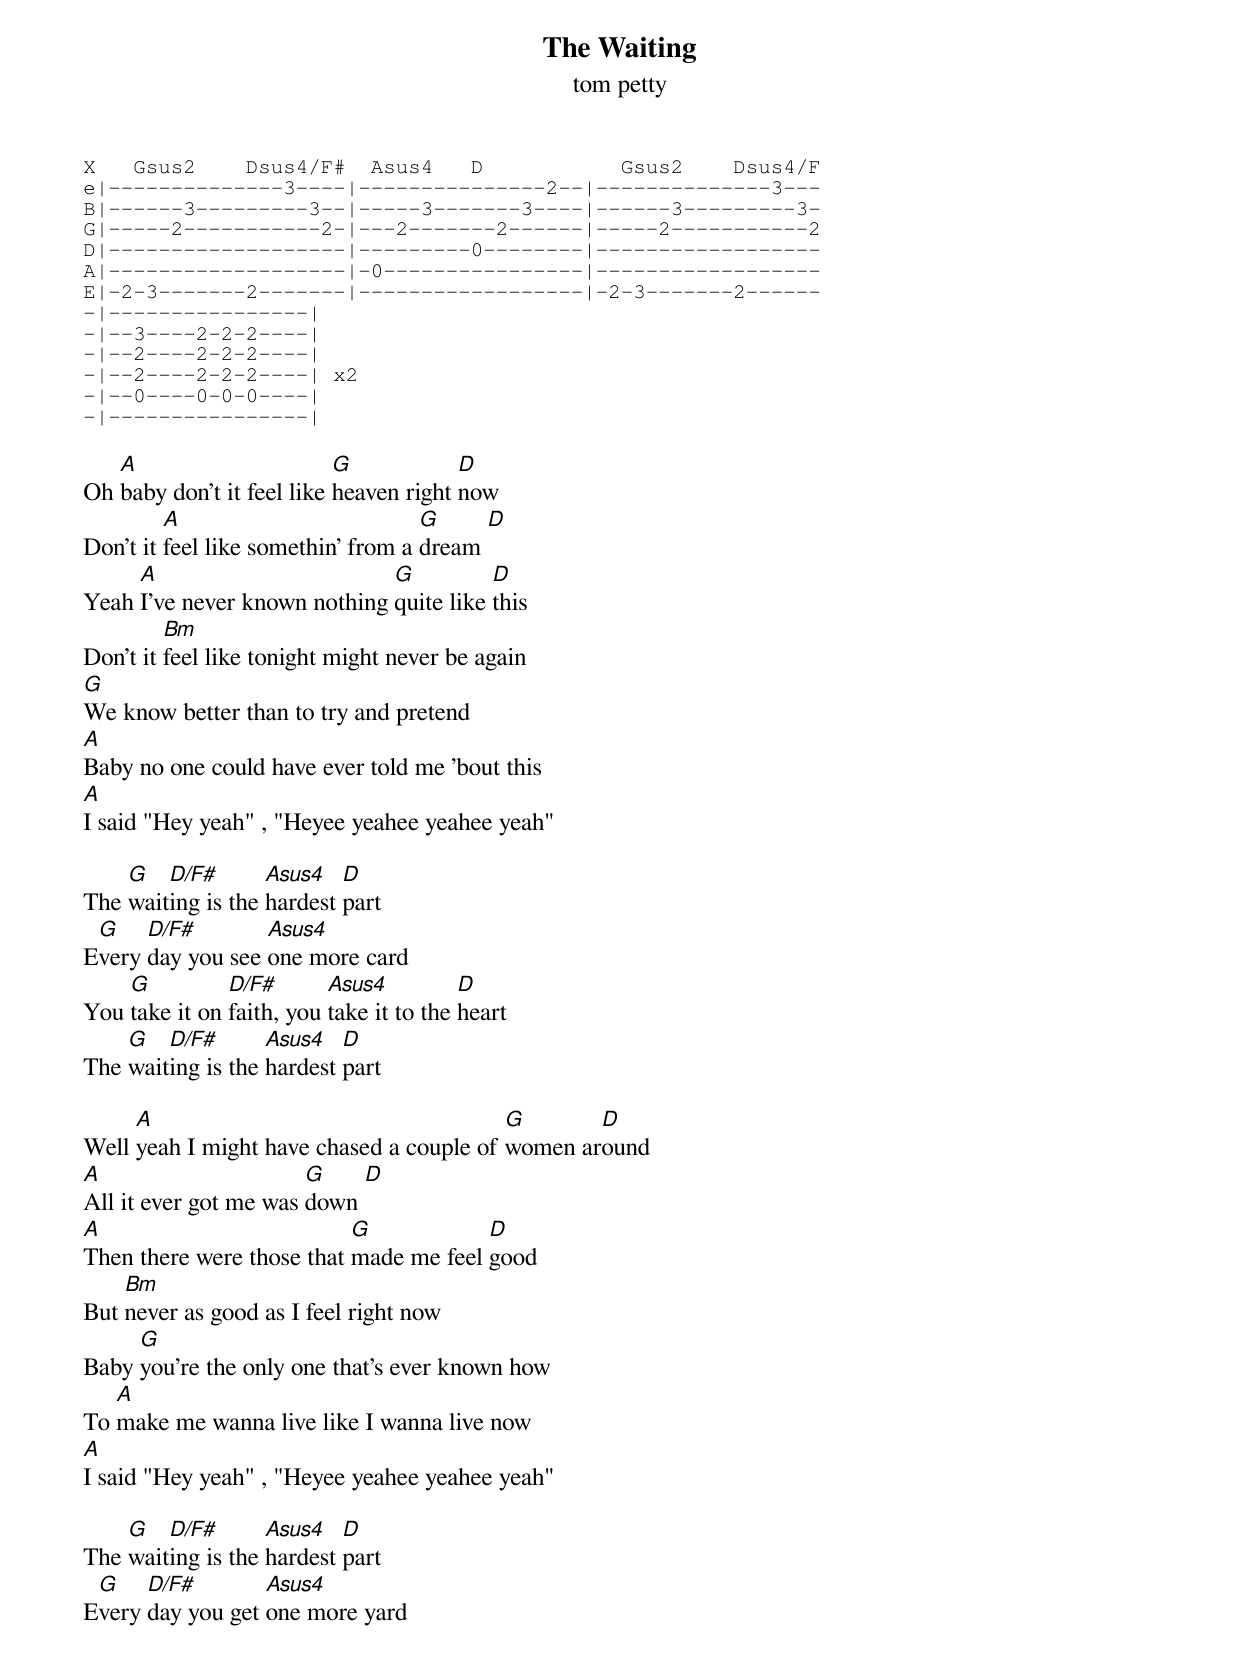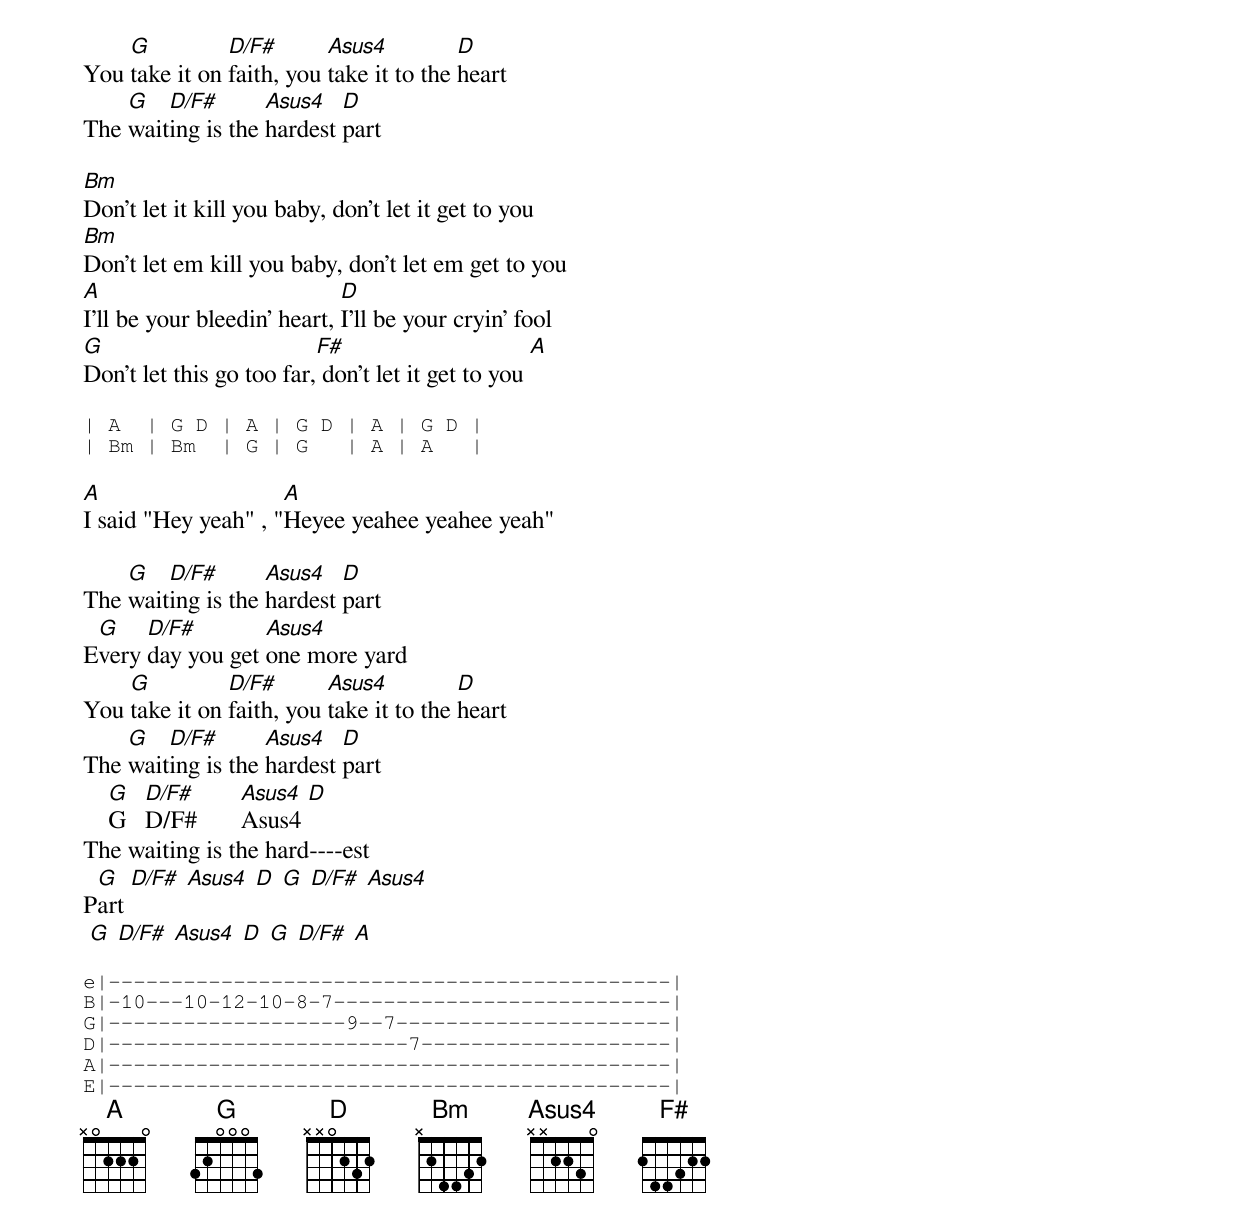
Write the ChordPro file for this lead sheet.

{title: The Waiting}
{subtitle: tom petty}

{sot}
X   Gsus2    Dsus4/F#  Asus4   D           Gsus2    Dsus4/F
e|--------------3----|---------------2--|--------------3---
B|------3---------3--|-----3-------3----|------3---------3-
G|-----2-----------2-|---2-------2------|-----2-----------2
D|-------------------|---------0--------|------------------
A|-------------------|-0----------------|------------------
E|-2-3-------2-------|------------------|-2-3-------2------
-|----------------|
-|--3----2-2-2----|
-|--2----2-2-2----|
-|--2----2-2-2----| x2
-|--0----0-0-0----|
-|----------------|
{eot}

Oh [A]baby don't it feel like [G]heaven right [D]now
Don't it [A]feel like somethin' from a [G]dream [D]
Yeah [A]I've never known nothing [G]quite like [D]this
Don't it [Bm]feel like tonight might never be again
[G]We know better than to try and pretend
[A]Baby no one could have ever told me 'bout this
[A]I said "Hey yeah" , "Heyee yeahee yeahee yeah"

The [G]wait[D/F#]ing is the [Asus4]hardest [D]part
E[G]very [D/F#]day you see [Asus4]one more card
You [G]take it on [D/F#]faith, you [Asus4]take it to the [D]heart
The [G]wait[D/F#]ing is the [Asus4]hardest [D]part

Well [A]yeah I might have chased a couple of [G]women ar[D]ound
[A]All it ever got me was [G]down [D]
[A]Then there were those that [G]made me feel [D]good
But [Bm]never as good as I feel right now
Baby [G]you're the only one that's ever known how
To [A]make me wanna live like I wanna live now
[A]I said "Hey yeah" , "Heyee yeahee yeahee yeah"

The [G]wait[D/F#]ing is the [Asus4]hardest [D]part
E[G]very [D/F#]day you get [Asus4]one more yard
You [G]take it on [D/F#]faith, you [Asus4]take it to the [D]heart
The [G]wait[D/F#]ing is the [Asus4]hardest [D]part

[Bm]Don't let it kill you baby, don't let it get to you
[Bm]Don't let em kill you baby, don't let em get to you
[A]I'll be your bleedin' heart, [D]I'll be your cryin' fool
[G]Don't let this go too far,[F#] don't let it get to you [A]

{sot}
| A  | G D | A | G D | A | G D |
| Bm | Bm  | G | G   | A | A   |
{eot}

[A]I said "Hey yeah" , "[A]Heyee yeahee yeahee yeah"

The [G]wait[D/F#]ing is the [Asus4]hardest [D]part
E[G]very [D/F#]day you get [Asus4]one more yard
You [G]take it on [D/F#]faith, you [Asus4]take it to the [D]heart
The [G]wait[D/F#]ing is the [Asus4]hardest [D]part
    [G]G   [D/F#]D/F#       [Asus4]Asus4 [D]
The waiting is the hard----est
P[G]art [D/F#] [Asus4] [D] [G] [D/F#] [Asus4]
 [G] [D/F#] [Asus4] [D] [G] [D/F#] [A]

{sot}
e|---------------------------------------------|
B|-10---10-12-10-8-7---------------------------|
G|-------------------9--7----------------------|
D|------------------------7--------------------|
A|---------------------------------------------|
E|---------------------------------------------|
{eot}
